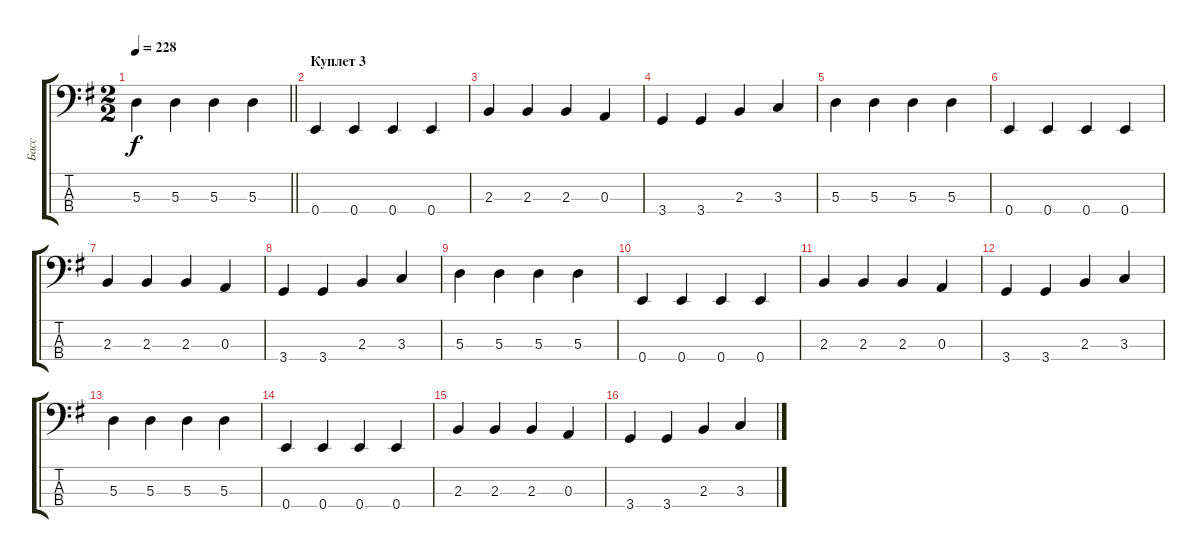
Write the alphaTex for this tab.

\track ("Басс" "Басс") {instrument electricbassfinger}
\staff {score tabs}
\tuning (G2 D2 A1 E1) {hide}
\ts (2 2)
\tempo 228
\clef f4
\barLineRight lightlight
\ks eminor
5.3.4{dy f} 5.3.4 5.3.4 5.3.4 |
\section ("" "Куплет 3")
0.4.4 0.4.4 0.4.4 0.4.4 |
2.3.4 2.3.4 2.3.4 0.3.4 |
3.4.4 3.4.4 2.3.4 3.3.4 |
5.3.4 5.3.4 5.3.4 5.3.4 |
0.4.4 0.4.4 0.4.4 0.4.4 |
2.3.4 2.3.4 2.3.4 0.3.4 |
3.4.4 3.4.4 2.3.4 3.3.4 |
5.3.4 5.3.4 5.3.4 5.3.4 |
0.4.4 0.4.4 0.4.4 0.4.4 |
2.3.4 2.3.4 2.3.4 0.3.4 |
3.4.4 3.4.4 2.3.4 3.3.4 |
5.3.4 5.3.4 5.3.4 5.3.4 |
0.4.4 0.4.4 0.4.4 0.4.4 |
2.3.4 2.3.4 2.3.4 0.3.4 |
3.4.4 3.4.4 2.3.4 3.3.4
